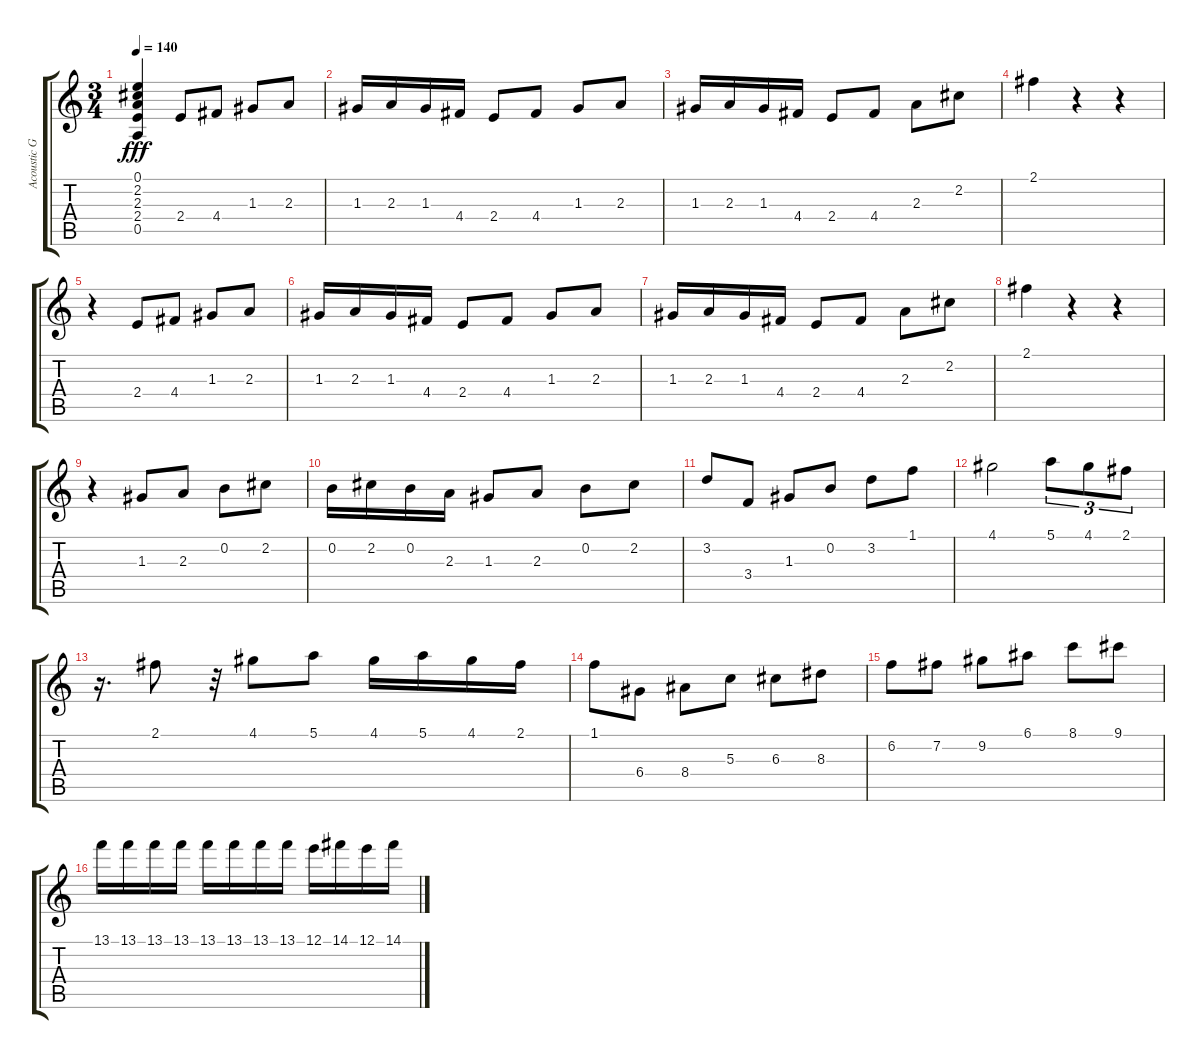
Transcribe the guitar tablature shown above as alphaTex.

\track ("Acoustic Guitar " "Acoustic G") {instrument acousticguitarnylon}
\staff {score tabs}
\tuning (E4 B3 G3 D3 A2 E2) {hide}
\ts (3 4)
\tempo 140
\clef g2
\ks c
(0.1 2.2 2.3 2.4 0.5).4{dy fff} 2.4.8 4.4.8 1.3.8 2.3.8 |
1.3.16 2.3.16 1.3.16 4.4.16 2.4.8 4.4.8 1.3.8 2.3.8 |
1.3.16 2.3.16 1.3.16 4.4.16 2.4.8 4.4.8 2.3.8 2.2.8 |
2.1.4 r.4 r.4 |
r.4 2.4.8 4.4.8 1.3.8 2.3.8 |
1.3.16 2.3.16 1.3.16 4.4.16 2.4.8 4.4.8 1.3.8 2.3.8 |
1.3.16 2.3.16 1.3.16 4.4.16 2.4.8 4.4.8 2.3.8 2.2.8 |
2.1.4 r.4 r.4 |
r.4 1.3.8 2.3.8 0.2.8 2.2.8 |
0.2.16 2.2.16 0.2.16 2.3.16 1.3.8 2.3.8 0.2.8 2.2.8 |
3.2.8 3.4.8 1.3.8 0.2.8 3.2.8 1.1.8 |
4.1.2 5.1.8{tu (3 2)} 4.1.8{tu (3 2)} 2.1.8{tu (3 2)} |
r.16{d} 2.1.8 r.32 4.1.8 5.1.8 4.1.16 5.1.16 4.1.16 2.1.16 |
1.1.8 6.4.8 8.4.8 5.3.8 6.3.8 8.3.8 |
6.2.8 7.2.8 9.2.8 6.1.8 8.1.8 9.1.8 |
13.1.16 13.1.16 13.1.16 13.1.16 13.1.16 13.1.16 13.1.16 13.1.16 12.1.16 14.1.16 12.1.16 14.1.16
